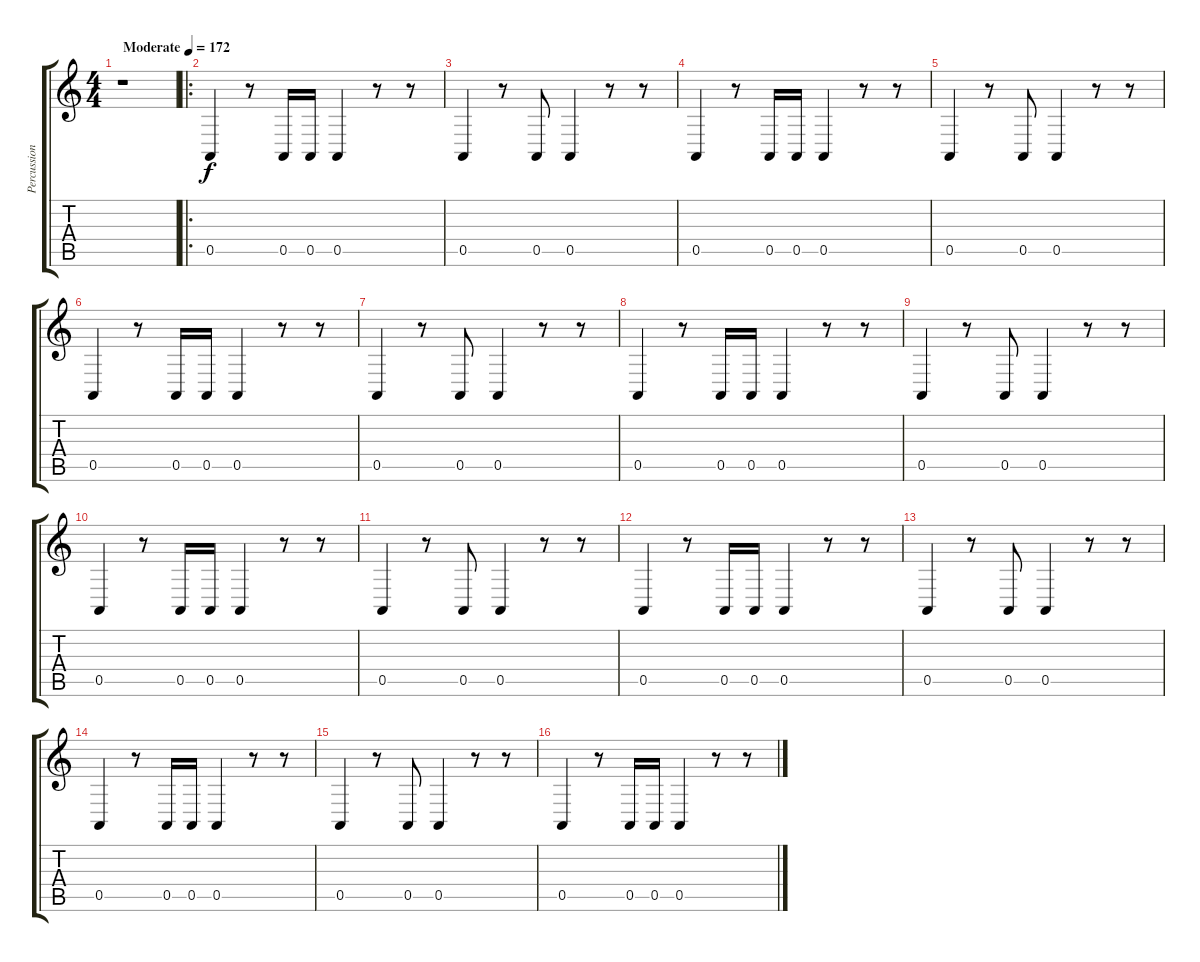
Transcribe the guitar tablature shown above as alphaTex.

\track ("Percussion" "Percussion") {instrument timpani}
\staff {score tabs}
\tuning (E4 B3 G3 D3 A2 E2) {hide}
\ts (4 4)
\tempo (172 "Moderate")
\clef g2
\ks c
r.1{dy f instrument timpani} |
\ro
0.5.4 r.8 0.5.16 0.5.16 0.5.4 r.8 r.8 |
0.5.4 r.8 0.5.8 0.5.4 r.8 r.8 |
0.5.4 r.8 0.5.16 0.5.16 0.5.4 r.8 r.8 |
0.5.4 r.8 0.5.8 0.5.4 r.8 r.8 |
0.5.4 r.8 0.5.16 0.5.16 0.5.4 r.8 r.8 |
0.5.4 r.8 0.5.8 0.5.4 r.8 r.8 |
0.5.4 r.8 0.5.16 0.5.16 0.5.4 r.8 r.8 |
0.5.4 r.8 0.5.8 0.5.4 r.8 r.8 |
0.5.4 r.8 0.5.16 0.5.16 0.5.4 r.8 r.8 |
0.5.4 r.8 0.5.8 0.5.4 r.8 r.8 |
0.5.4 r.8 0.5.16 0.5.16 0.5.4 r.8 r.8 |
0.5.4 r.8 0.5.8 0.5.4 r.8 r.8 |
0.5.4 r.8 0.5.16 0.5.16 0.5.4 r.8 r.8 |
0.5.4 r.8 0.5.8 0.5.4 r.8 r.8 |
0.5.4 r.8 0.5.16 0.5.16 0.5.4 r.8 r.8
